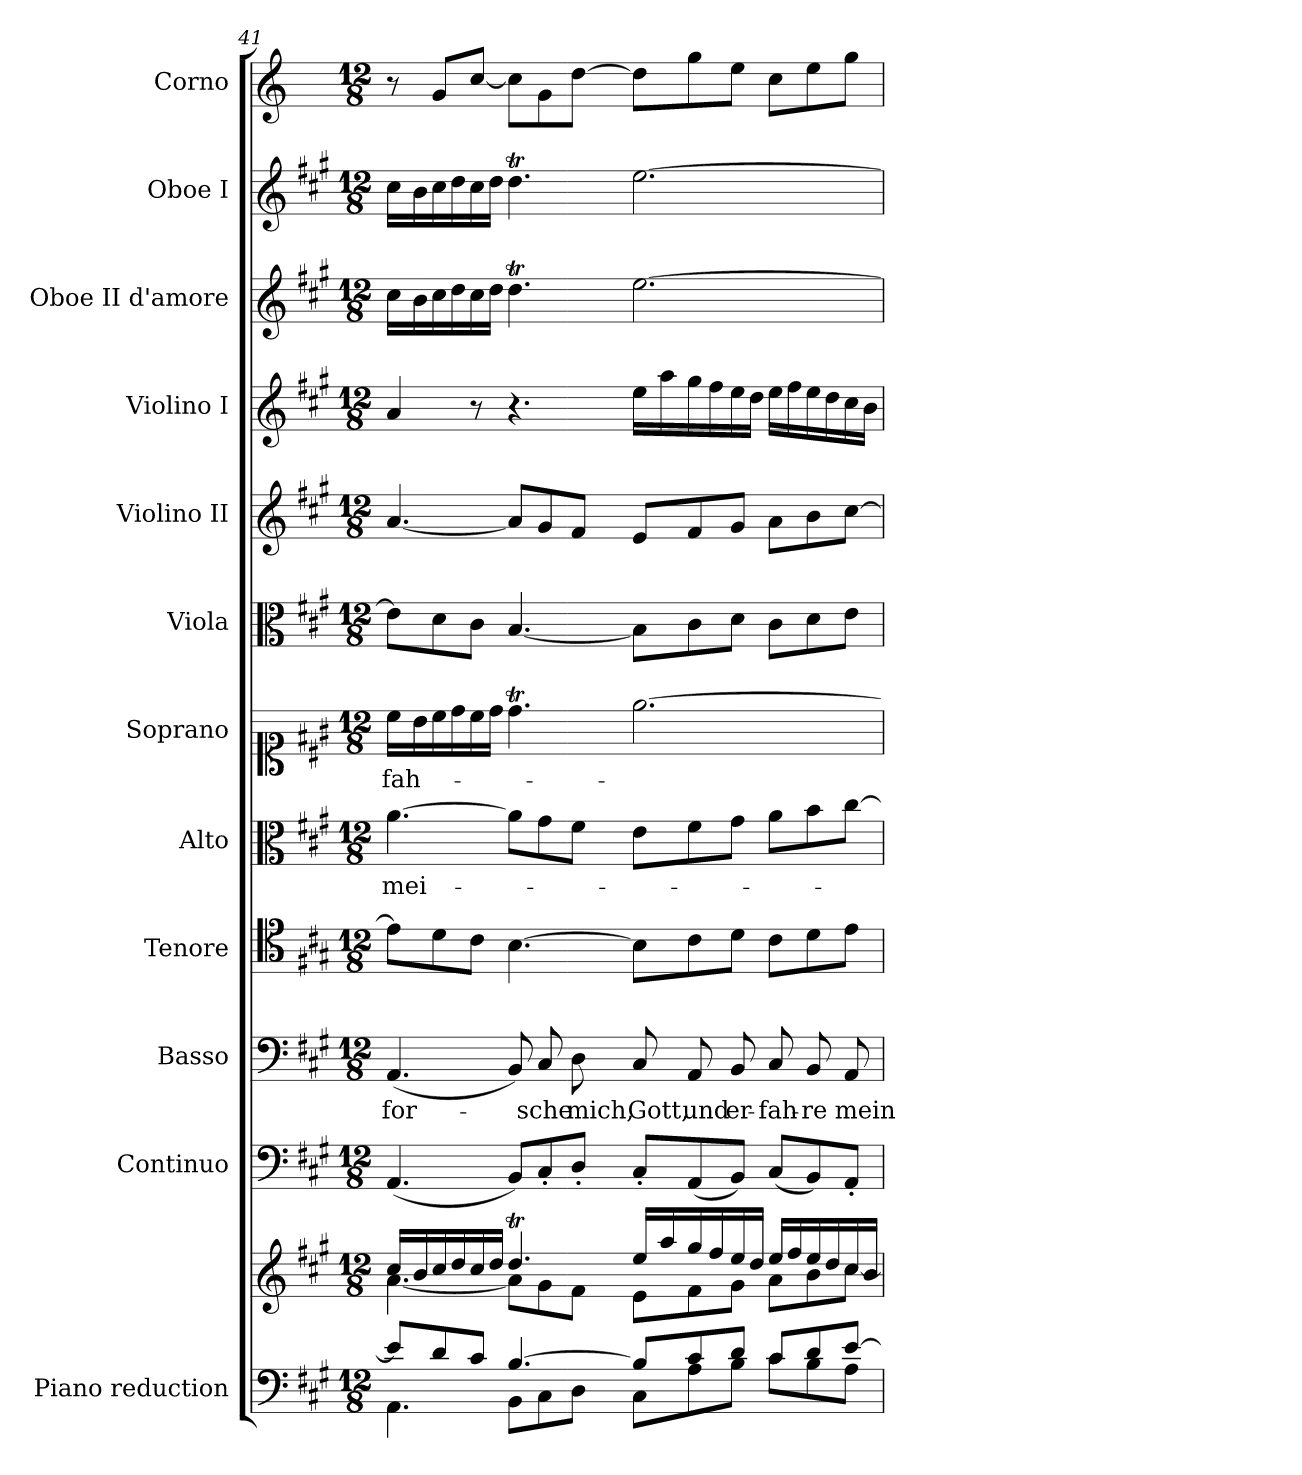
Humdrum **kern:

**kern	**kern	**kern	**kern	**text	**kern	**kern	**text	**kern	**text	**kern	**kern	**kern	**kern	**kern	**kern
*part12	*part12	*part11	*part10	*part10	*part9	*part8	*part8	*part7	*part7	*part6	*part5	*part4	*part3	*part2	*part1
*staff13	*staff12	*staff11	*staff10	*staff10	*staff9	*staff8	*staff8	*staff7	*staff7	*staff6	*staff5	*staff4	*staff3	*staff2	*staff1
*I"Piano reduction	*	*I"Continuo	*I"Basso	*	*I"Tenore	*I"Alto	*	*I"Soprano	*	*I"Viola	*I"Violino II	*I"Violino I	*I"Oboe II d'amore	*I"Oboe I	*I"Corno
*I'Pno	*	*	*	*	*	*	*	*	*	*I'Vla	*I'Vln	*I'Vln	*I'Ob	*I'Ob	*
!!LO:PB:g=z
*clefF4	*clefG2	*clefF4	*clefF4	*	*clefC4	*clefC3	*	*clefC1	*	*clefC3	*clefG2	*clefG2	*clefG2	*clefG2	*clefG2
*	*	*	*	*	*	*	*	*	*	*	*	*	*	*	*ITrd2c3
*k[f#c#g#]	*k[f#c#g#]	*k[f#c#g#]	*k[f#c#g#]	*	*k[f#c#g#]	*k[f#c#g#]	*	*k[f#c#g#]	*	*k[f#c#g#]	*k[f#c#g#]	*k[f#c#g#]	*k[f#c#g#]	*k[f#c#g#]	*k[f#c#g#]
*M12/8	*M12/8	*M12/8	*M12/8	*	*M12/8	*M12/8	*	*M12/8	*	*M12/8	*M12/8	*M12/8	*M12/8	*M12/8	*M12/8
=41	=41	=41	=41	=41	=41	=41	=41	=41	=41	=41	=41	=41	=41	=41	=41
*^	*^	*	*	*	*	*	*	*	*	*	*	*	*	*	*
!	!	!	!	!	!	!LO:LY:b	!	!	!LO:LY:b	!	!LO:LY:b	!	!	!	!	!	!
8e/L]	4.AA\	16cc#/LL	[4.a\	(4.AA/	(4.AA/	-for-	8e\L]	[4.a\	mei-	16cc#\LL	-fah-	8e\L]	[4.a/	4a/	16cc#\LL	16cc#\LL	8r
.	.	16b/	.	.	.	.	.	.	.	16b\	.	.	.	.	16b\	16b\	.
8d/	.	16cc#/	.	.	.	.	8d\	.	.	16cc#\	.	8d\	.	.	16cc#\	16cc#\	8e/L
.	.	16dd/	.	.	.	.	.	.	.	16dd\	.	.	.	.	16dd\	16dd\	.
8c#/J	.	16cc#/	.	.	.	.	8c#\J	.	.	16cc#\	.	8c#\J	.	8r	16cc#\	16cc#\	[8a/J
.	.	16dd/JJ	.	.	.	.	.	.	.	16dd\JJ	.	.	.	.	16dd\JJ	16dd\JJ	.
[4.B/	8BB\L	4.ddT/	8a\L]	8BB/L)	8BB/)	.	[4.B\	8a\L]	.	4.ddT\	.	[4.B/	8a/L]	4.r	4.ddT\	4.ddT\	8a\L]
!	!	!	!	!	!	!LO:LY:b	!	!	!	!	!	!	!	!	!	!	!
.	8C#\	.	8g#\	8C#'/	8C#/	-sche	.	8g#\	.	.	.	.	8g#/	.	.	.	8e\
!	!	!	!	!	!	!LO:LY:b	!	!	!	!	!	!	!	!	!	!	!
.	8D\J	.	8f#\J	8D'/J	8D\	mich,	.	8f#\J	.	.	.	.	8f#/J	.	.	.	[8b\J
!	!	!	!	!	!	!LO:LY:b	!	!	!	!	!	!	!	!	!	!	!
8B/L]	8C#\L	16ee/LL	8e\L	8C#'/L	8C#/	Gott,	8B\L]	8e\L	.	[2.ee\	.	8B\L]	8e/L	16ee\LL	[2.ee\	[2.ee\	8b\L]
.	.	16aa/	.	.	.	.	.	.	.	.	.	.	.	16aa\	.	.	.
!	!	!	!	!	!	!LO:LY:b	!	!	!	!	!	!	!	!	!	!	!
8c#/	8A\	16gg#/	8f#\	(8AA/	8AA/	und	8c#\	8f#\	.	.	.	8c#\	8f#/	16gg#\	.	.	8ee\
.	.	16ff#/	.	.	.	.	.	.	.	.	.	.	.	16ff#\	.	.	.
!	!	!	!	!	!	!LO:LY:b	!	!	!	!	!	!	!	!	!	!	!
8d/J	8B\J	16ee/	8g#\J	8BB/J)	8BB/	er-	8d\J	8g#\J	.	.	.	8d\J	8g#/J	16ee\	.	.	8cc#\J
.	.	16dd/JJ	.	.	.	.	.	.	.	.	.	.	.	16dd\JJ	.	.	.
!	!	!	!	!	!	!LO:LY:b	!	!	!	!	!	!	!	!	!	!	!
8c#/L	8c#\L	16ee/LL	8a\L	(8C#/L	8C#/	-fah-	8c#\L	8a\L	.	.	.	8c#\L	8a\L	16ee\LL	.	.	8a\L
.	.	16ff#/	.	.	.	.	.	.	.	.	.	.	.	16ff#\	.	.	.
!	!	!	!	!	!	!LO:LY:b	!	!	!	!	!	!	!	!	!	!	!
8d/	8B\	16ee/	8b\	8BB/)	8BB/	-re	8d\	8b\	.	.	.	8d\	8b\	16ee\	.	.	8cc#\
.	.	16dd/	.	.	.	.	.	.	.	.	.	.	.	16dd\	.	.	.
!	!	!	!	!	!	!LO:LY:b	!	!	!	!	!	!	!	!	!	!	!
[8e/J	8A\J	16cc#/	[8cc#\J	8AA'/J	8AA/	mein	8e\J	[8cc#\J	.	.	.	8e\J	[8cc#\J	16cc#\	.	.	8ee\J
.	.	16b/JJ	.	.	.	.	.	.	.	.	.	.	.	16b\JJ	.	.	.
*v	*v	*	*	*	*	*	*	*	*	*	*	*	*	*	*	*	*
*	*v	*v	*	*	*	*	*	*	*	*	*	*	*	*	*	*
=	=	=	=	=	=	=	=	=	=	=	=	=	=	=	=
*-	*-	*-	*-	*-	*-	*-	*-	*-	*-	*-	*-	*-	*-	*-	*-
